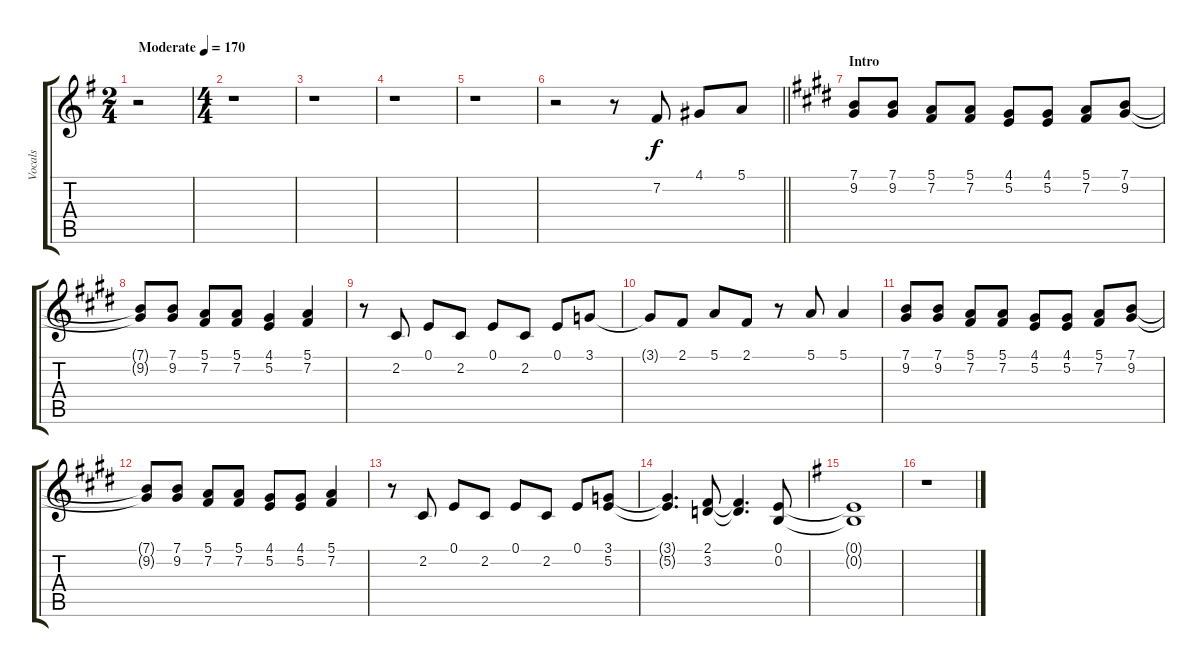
\track ("Vocals" "Vocals") {instrument violin}
\staff {score tabs}
\tuning (E4 B3 G3 D3 A2 E2) {hide}
\ts (2 4)
\tempo (170 "Moderate")
\clef g2
\ks eminor
r.2{dy f instrument violin} |
\ts (4 4)
r.1 |
r.1 |
r.1 |
r.1 |
\barLineRight lightlight
r.2 r.8 7.2.8 4.1.8 5.1.8 |
\section ("" "Intro")
\ks e
(7.1 9.2).8 (7.1 9.2).8 (5.1 7.2).8 (5.1 7.2).8 (4.1 5.2).8 (4.1 5.2).8 (5.1 7.2).8 (7.1 9.2).8 |
(7.1{t} 9.2{t}).8 (7.1 9.2).8 (5.1 7.2).8 (5.1 7.2).8 (4.1 5.2).4 (5.1 7.2).4 |
r.8 2.2.8 0.1.8 2.2.8 0.1.8 2.2.8 0.1.8 3.1.8 |
3.1{t}.8 2.1.8 5.1.8 2.1.8 r.8 5.1.8 5.1.4 |
(7.1 9.2).8 (7.1 9.2).8 (5.1 7.2).8 (5.1 7.2).8 (4.1 5.2).8 (4.1 5.2).8 (5.1 7.2).8 (7.1 9.2).8 |
(7.1{t} 9.2{t}).8 (7.1 9.2).8 (5.1 7.2).8 (5.1 7.2).8 (4.1 5.2).8 (4.1 5.2).8 (5.1 7.2).4 |
r.8 2.2.8 0.1.8 2.2.8 0.1.8 2.2.8 0.1.8 (3.1 5.2).8 |
(3.1{t} 5.2{t}).4{d} (2.1 3.2).8 (2.1{t} 3.2{t}).4{d} (0.1 0.2).8 |
\ks g
(0.1{t} 0.2{t}).1 |
r.1
